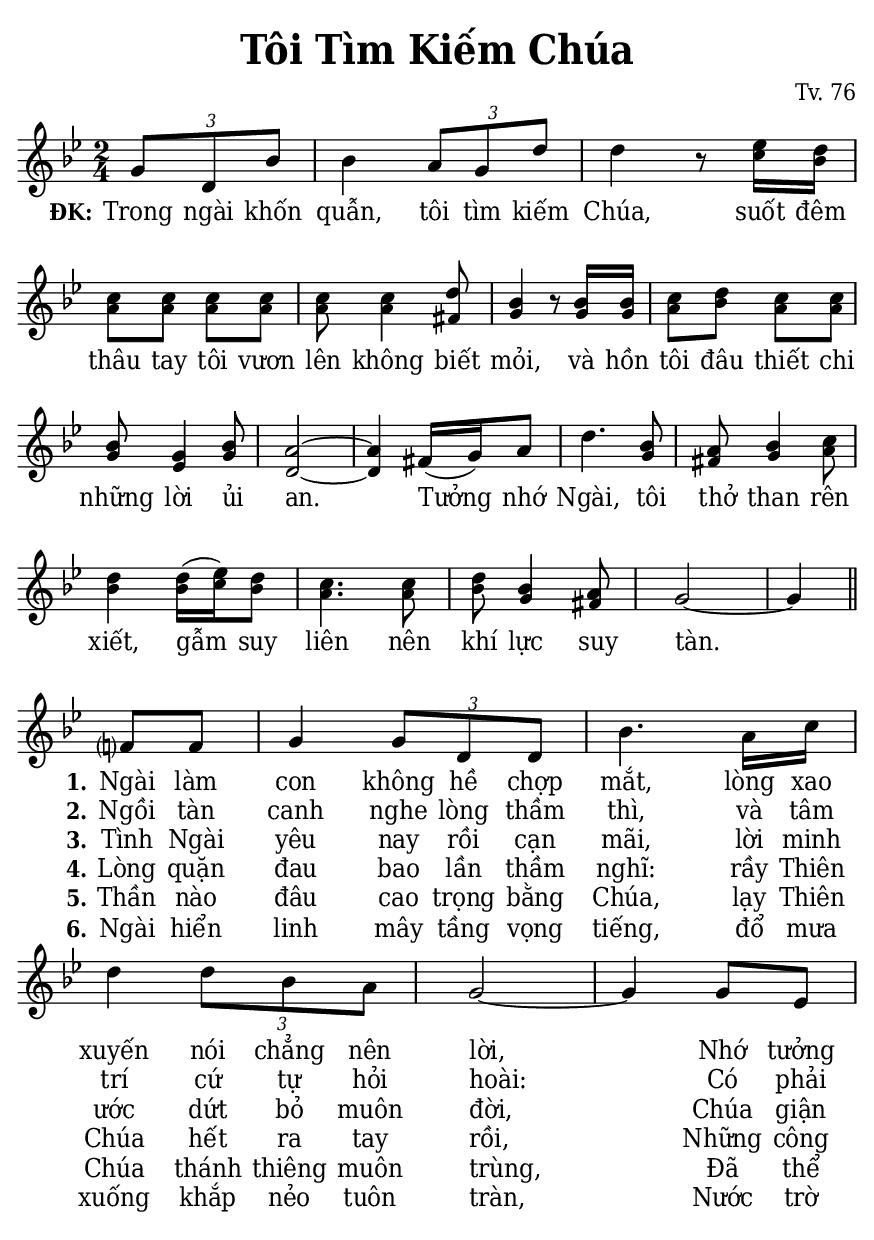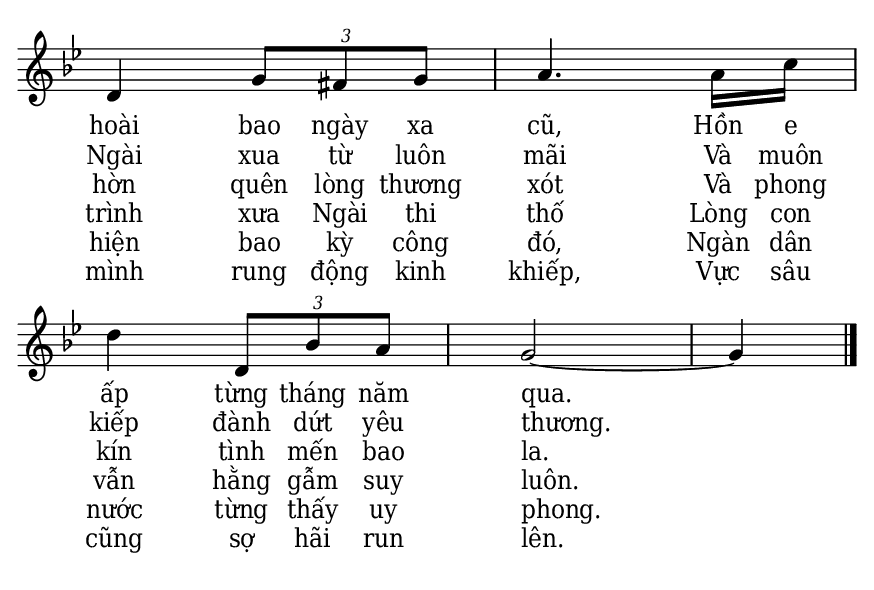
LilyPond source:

% Cài đặt chung\
\version "2.22.1"
\include "english.ly"

\header {
  title = \markup { \fontsize #1 "Tôi Tìm Kiếm Chúa" }
  composer = "Tv. 76"
  %arranger = "Lm. Kim Long"
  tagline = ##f
}

% Nhạc phiên khúc
nhacPhienKhucSop = \relative c'' {
  \partial 4 \tuplet 3/2 { g8 d bf' } |
  bf4 \tuplet 3/2 { a8 g d' } |
  d4 r8 ef16 d |
  c8 c c c |
  c c4 d8 |
  bf4 r8 bf16 bf |
  c8 d c c |
  bf g4 bf8 |
  a2 ~ |
  a4 fs16 (g) a8 |
  d4. bf8 |
  a bf4 c8 |
  d4 d16 (ef) d8 |
  c4. c8 |
  d bf4 a8 |
  g2 ~ |
  g4 \bar "||" \break
  
  f!?8 f |
  g4 \tuplet 3/2 { g8 d d } |
  bf'4. a16 c |
  d4 \tuplet 3/2 { d8 bf a } |
  g2 ~ |
  g4 g8 ef |
  d4 \tuplet 3/2 { g8 fs g } |
  a4. a16 c |
  d4 \tuplet 3/2 { d,8 bf' a } |
  g2 ~ |
  g4 \bar "|."
}

nhacPhienKhucAlto = \relative c'' {
  \tuplet 3/2 { g8 d bf' } |
  bf4 \tuplet 3/2 { a8 g d' } |
  d4 r8 c16 bf |
  a8 a a a |
  a a4 fs8 |
  g4 r8 g16 g |
  a8 bf a a |
  g ef4 g8 |
  d2 ~ |
  d4 fs16 (g) a8 |
  d4. g,8 |
  fs g4 a8 |
  bf4 bf16 (c) bf8 |
  a4. a8 |
  bf g4 fs8 |
  g2 ~ |
  g4
}

% Lời phiên khúc
loiPhienKhucSop = \lyrics {
  \set stanza = "ĐK:"
  Trong ngài khốn quẫn, tôi tìm kiếm Chúa,
  suốt đêm thâu tay tôi vươn lên không biết mỏi,
  và hồn tôi đâu thiết chi những lời ủi an.
  Tưởng nhớ Ngài, tôi thở than rên xiết,
  gẫm suy liên nên khí lực suy tàn.
  <<
    {
      \set stanza = "1."
      Ngài làm con không hề chợp mắt,
      lòng xao xuyến nói chẳng nên lời,
      Nhớ tưởng hoài bao ngày xa cũ,
      Hồn e ấp từng tháng năm qua.
    }
    \new Lyrics {
	    \set associatedVoice = "beSop"
	    \set stanza = "2."
	    Ngồi tàn canh nghe lòng thầm thì,
	    và tâm trí cứ tự hỏi hoài:
	    Có phải Ngài xua từ luôn mãi
	    Và muôn kiếp đành dứt yêu thương.
    }
    \new Lyrics {
	    \set associatedVoice = "beSop"
	    \set stanza = "3."
	    Tình Ngài yêu nay rồi cạn mãi,
	    lời minh ước dứt bỏ muôn đời,
	    Chúa giận hờn quên lòng thương xót
	    Và phong kín tình mến bao la.
    }
    \new Lyrics {
	    \set associatedVoice = "beSop"
	    \set stanza = "4."
	    Lòng quặn đau bao lần thầm nghĩ:
	    rầy Thiên Chúa hết ra tay rồi,
	    Những công trình xưa Ngài thi thố
	    Lòng con vẫn hằng gẫm suy luôn.
    }
    \new Lyrics {
	    \set associatedVoice = "beSop"
	    \set stanza = "5."
	    Thần nào đâu cao trọng bằng Chúa,
	    lạy Thiên Chúa thánh thiêng muôn trùng,
	    Đã thể hiện bao kỳ công đó,
	    Ngàn dân nước từng thấy uy phong.
    }
    \new Lyrics {
	    \set associatedVoice = "beSop"
	    \set stanza = "6."
	    Ngài hiển linh mây tầng vọng tiếng,
	    đổ mưa xuống khắp nẻo tuôn tràn,
	    Nước trờ mình rung động kinh khiếp,
	    Vực sâu cũng sợ hãi run lên.
    }
  >>
}

% Dàn trang
\paper {
  #(set-paper-size "a5")
  top-margin = 3\mm
  bottom-margin = 3\mm
  left-margin = 3\mm
  right-margin = 3\mm
  indent = #0
  #(define fonts
	 (make-pango-font-tree "Deja Vu Serif Condensed"
	 		       "Deja Vu Serif Condensed"
			       "Deja Vu Serif Condensed"
			       (/ 20 20)))
  print-page-number = ##f
  %page-count = #1
}

TongNhip = {
  \key bf \major \time 2/4
  \set Timing.beamExceptions = #'()
  \set Timing.baseMoment = #(ly:make-moment 1/4)
}

% Đổi kích thước nốt cho bè phụ
notBePhu =
#(define-music-function (font-size music) (number? ly:music?)
   (for-some-music
     (lambda (m)
       (if (music-is-of-type? m 'rhythmic-event)
           (begin
             (set! (ly:music-property m 'tweaks)
                   (cons `(font-size . ,font-size)
                         (ly:music-property m 'tweaks)))
             #t)
           #f))
     music)
   music)

\score {
  \new ChoirStaff <<
    \new Staff \with {
        \consists "Merge_rests_engraver"
        printPartCombineTexts = ##f
      }
      <<
      \new Voice \TongNhip \partCombine 
        \nhacPhienKhucSop
        \notBePhu -1 { \nhacPhienKhucAlto }
      \new NullVoice = beSop \nhacPhienKhucSop
      \new Lyrics \lyricsto beSop \loiPhienKhucSop
      >>
  >>
  \layout {
    %\override Staff.TimeSignature.transparent = ##t
    \override Lyrics.LyricSpace.minimum-distance = #1
    \override Score.BarNumber.break-visibility = ##(#f #f #f)
    \override Score.SpacingSpanner.uniform-stretching = ##t
  } 
}
